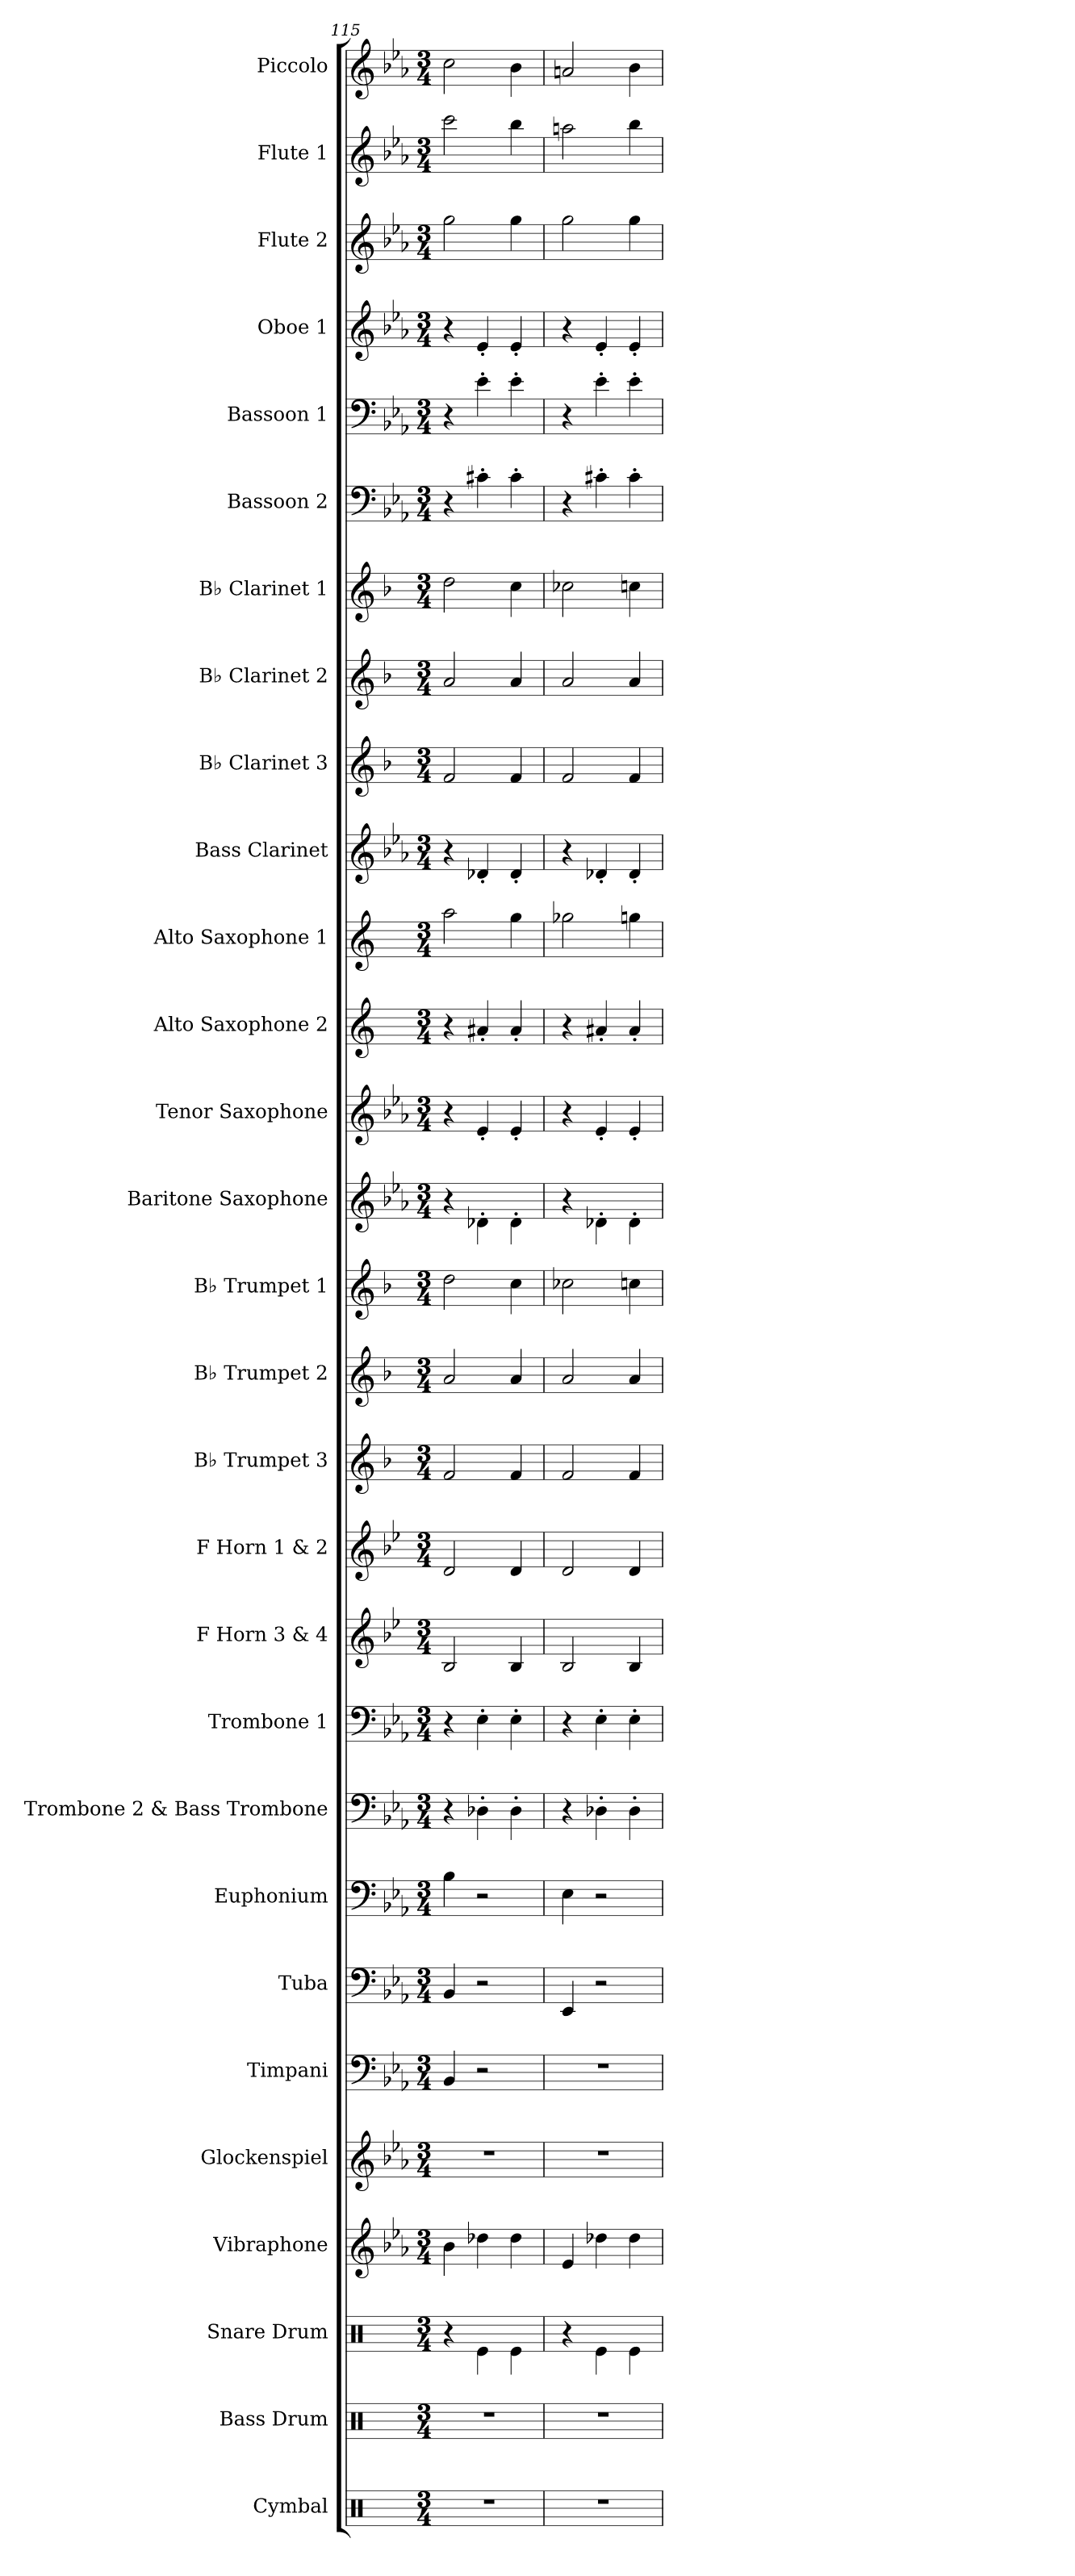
**kern	**kern	**kern	**kern	**kern	**kern	**kern	**kern	**kern	**kern	**kern	**kern	**kern	**kern	**kern	**kern	**kern	**kern	**kern	**kern	**kern	**kern	**kern	**kern	**kern	**kern	**kern	**kern	**kern
*part29	*part28	*part27	*part26	*part25	*part24	*part23	*part22	*part21	*part20	*part19	*part18	*part17	*part16	*part15	*part14	*part13	*part12	*part11	*part10	*part9	*part8	*part7	*part6	*part5	*part4	*part3	*part2	*part1
*staff29	*staff28	*staff27	*staff26	*staff25	*staff24	*staff23	*staff22	*staff21	*staff20	*staff19	*staff18	*staff17	*staff16	*staff15	*staff14	*staff13	*staff12	*staff11	*staff10	*staff9	*staff8	*staff7	*staff6	*staff5	*staff4	*staff3	*staff2	*staff1
*I"Cymbal	*I"Bass Drum	*I"Snare Drum	*I"Vibraphone	*I"Glockenspiel	*I"Timpani	*I"Tuba	*I"Euphonium	*I"Trombone 2 &amp; Bass Trombone	*I"Trombone 1	*I"F Horn 3 &amp; 4	*I"F Horn 1 &amp; 2	*I"B♭ Trumpet 3	*I"B♭ Trumpet 2	*I"B♭ Trumpet 1	*I"Baritone Saxophone	*I"Tenor Saxophone	*I"Alto Saxophone 2	*I"Alto Saxophone 1	*I"Bass Clarinet	*I"B♭ Clarinet 3	*I"B♭ Clarinet 2	*I"B♭ Clarinet 1	*I"Bassoon 2	*I"Bassoon 1	*I"Oboe 1	*I"Flute 2	*I"Flute 1	*I"Piccolo
*I'Cym.	*I'B. Dr.	*I'Sn. Dr.	*I'Vib.	*I'Glk.	*I'Timp.	*I'Tba.	*I'Euph.	*I'Tbn. 2 B. Tbn.	*I'Tbn. 1	*I'F Hn. 3 4	*I'F Hn. 1 2	*I'B♭ Tpt. 3	*I'B♭ Tpt. 2	*I'B♭ Tpt. 1	*I'Bar. Sax.	*I'T. Sax.	*I'A. Sax. 2	*I'A. Sax. 1	*I'B. Cl.	*I'B♭ Cl. 3	*I'B♭ Cl. 2	*I'B♭ Cl. 1	*I'Bsn. 2	*I'Bsn. 1	*I'Ob. 1	*I'Fl. 2	*I'Fl. 1	*I'Picc.
*clefX	*clefX	*clefX	*clefG2	*clefG2	*clefF4	*clefF4	*clefF4	*clefF4	*clefF4	*clefG2	*clefG2	*clefG2	*clefG2	*clefG2	*clefG2	*clefG2	*clefG2	*clefG2	*clefG2	*clefG2	*clefG2	*clefG2	*clefF4	*clefF4	*clefG2	*clefG2	*clefG2	*clefG2
*	*	*	*	*ITrd-14c-24	*	*	*	*	*	*ITrd4c7	*ITrd4c7	*ITrd1c2	*ITrd1c2	*ITrd1c2	*ITrd12c21	*ITrd8c14	*ITrd5c9	*ITrd5c9	*ITrd8c14	*ITrd1c2	*ITrd1c2	*ITrd1c2	*	*	*	*	*	*ITrd-7c-12
*k[]	*k[]	*k[]	*k[b-e-a-]	*k[b-e-a-]	*k[b-e-a-]	*k[b-e-a-]	*k[b-e-a-]	*k[b-e-a-]	*k[b-e-a-]	*k[b-e-a-]	*k[b-e-a-]	*k[b-e-a-]	*k[b-e-a-]	*k[b-e-a-]	*k[b-e-a-]	*k[b-e-a-]	*k[b-e-a-]	*k[b-e-a-]	*k[b-e-a-]	*k[b-e-a-]	*k[b-e-a-]	*k[b-e-a-]	*k[b-e-a-]	*k[b-e-a-]	*k[b-e-a-]	*k[b-e-a-]	*k[b-e-a-]	*k[b-e-a-]
*M3/4	*M3/4	*M3/4	*M3/4	*M3/4	*M3/4	*M3/4	*M3/4	*M3/4	*M3/4	*M3/4	*M3/4	*M3/4	*M3/4	*M3/4	*M3/4	*M3/4	*M3/4	*M3/4	*M3/4	*M3/4	*M3/4	*M3/4	*M3/4	*M3/4	*M3/4	*M3/4	*M3/4	*M3/4
=115	=115	=115	=115	=115	=115	=115	=115	=115	=115	=115	=115	=115	=115	=115	=115	=115	=115	=115	=115	=115	=115	=115	=115	=115	=115	=115	=115	=115
2.r	2.r	4r	4b-\	2.r	4BB-/	4BB-/	4B-\	4r	4r	2E-/	2G/	2e-/	2g/	2cc\	4r	4r	4r	2cc\	4r	2e-/	2g/	2cc\	4r	4r	4r	2gg\	2ccc\	2ccc\
.	.	4Re\	4dd-X\	.	2r	2r	2r	4D-X'\	4E-'\	.	.	.	.	.	4D-X'\	4E-'/	4c#X'/	.	4D-X'/	.	.	.	4c#X'\	4e-'\	4e-'/	.	.	.
.	.	4Re\	4dd-\	.	.	.	.	4D-'\	4E-'\	4E-/	4G/	4e-/	4g/	4b-\	4D-'\	4E-'/	4c#'/	4b-\	4D-'/	4e-/	4g/	4b-\	4c#'\	4e-'\	4e-'/	4gg\	4bb-\	4bb-\
=116	=116	=116	=116	=116	=116	=116	=116	=116	=116	=116	=116	=116	=116	=116	=116	=116	=116	=116	=116	=116	=116	=116	=116	=116	=116	=116	=116	=116
2.r	2.r	4r	4e-/	2.r	2.r	4EE-/	4E-\	4r	4r	2E-/	2G/	2e-/	2g/	2b--X\	4r	4r	4r	2b--X\	4r	2e-/	2g/	2b--X\	4r	4r	4r	2gg\	2aan\	2aan/
.	.	4Re\	4dd-X\	.	.	2r	2r	4D-X'\	4E-'\	.	.	.	.	.	4D-X'\	4E-'/	4c#X'/	.	4D-X'/	.	.	.	4c#X'\	4e-'\	4e-'/	.	.	.
.	.	4Re\	4dd-\	.	.	.	.	4D-'\	4E-'\	4E-/	4G/	4e-/	4g/	4b-X\	4D-'\	4E-'/	4c#'/	4b-X\	4D-'/	4e-/	4g/	4b-X\	4c#'\	4e-'\	4e-'/	4gg\	4bb-\	4bb-\
=	=	=	=	=	=	=	=	=	=	=	=	=	=	=	=	=	=	=	=	=	=	=	=	=	=	=	=	=
*-	*-	*-	*-	*-	*-	*-	*-	*-	*-	*-	*-	*-	*-	*-	*-	*-	*-	*-	*-	*-	*-	*-	*-	*-	*-	*-	*-	*-
